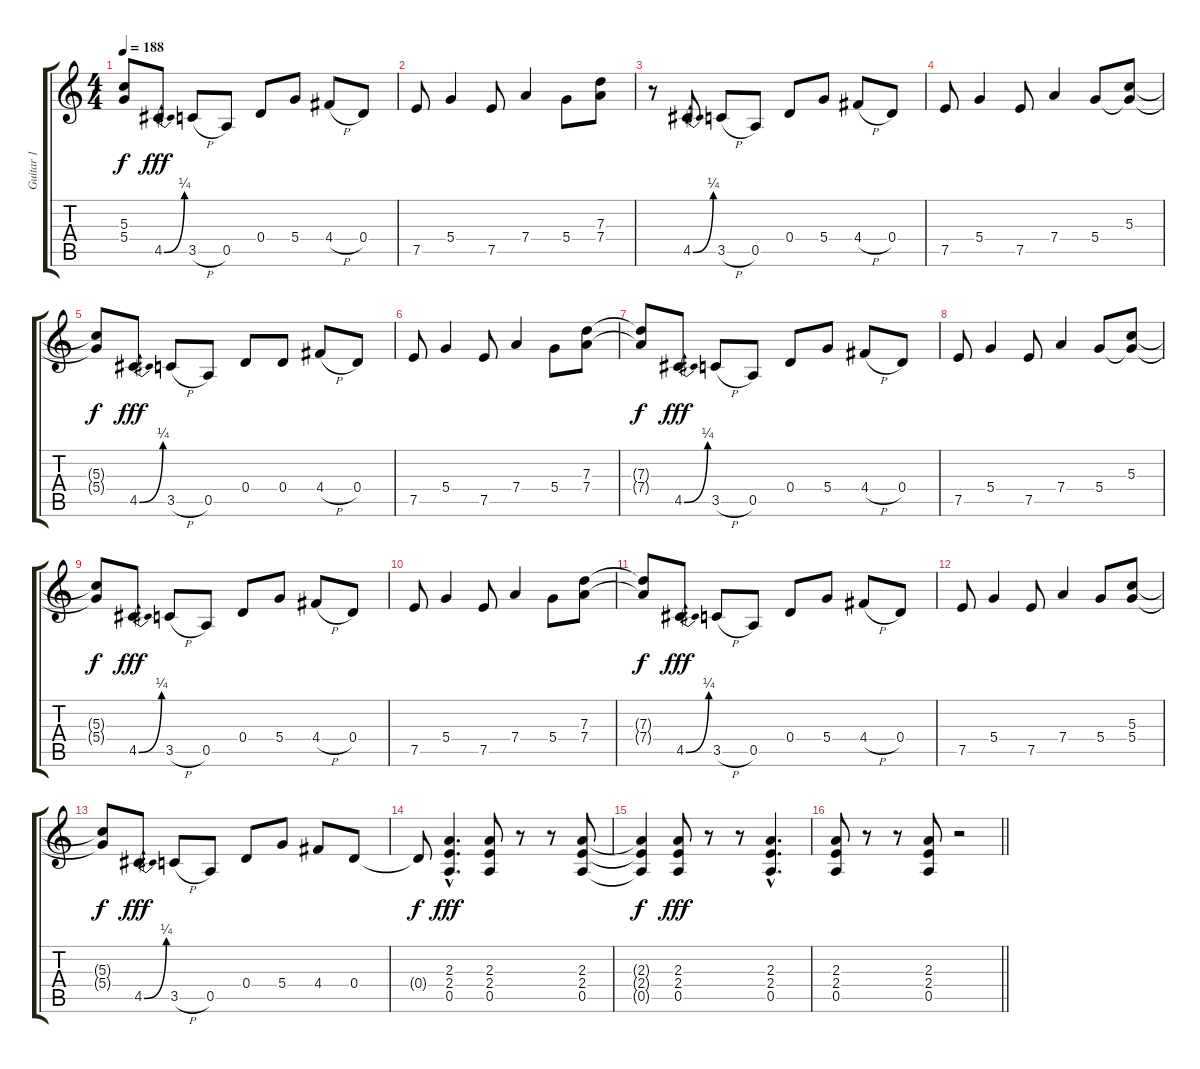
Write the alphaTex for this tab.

\track ("Guitar 1" "Guitar 1") {instrument distortionguitar}
\staff {score tabs}
\tuning (E4 B3 G3 D3 A2 E2) {hide}
\ts (4 4)
\tempo 188
\clef g2
\ks c
(5.3{t} 5.4{t}).8{dy f} 4.5{be (bend 0 0 60 1)}.8{dy fff} 3.5{h}.8 0.5.8 0.4.8 5.4.8 4.4{h}.8 0.4.8 |
7.5.8 5.4.4 7.5.8 7.4.4 5.4.8 (7.3 7.4).8 |
r.8 4.5{be (bend 0 0 60 1)}.8 3.5{h}.8 0.5.8 0.4.8 5.4.8 4.4{h}.8 0.4.8 |
7.5.8 5.4.4 7.5.8 7.4.4 5.4.8 (5.3 5.4{t}).8 |
(5.3{t} 5.4{t}).8{dy f} 4.5{be (bend 0 0 60 1)}.8{dy fff} 3.5{h}.8 0.5.8 0.4.8 0.4.8 4.4{h}.8 0.4.8 |
7.5.8 5.4.4 7.5.8 7.4.4 5.4.8 (7.3 7.4).8 |
(7.3{t} 7.4{t}).8{dy f} 4.5{be (bend 0 0 60 1)}.8{dy fff} 3.5{h}.8 0.5.8 0.4.8 5.4.8 4.4{h}.8 0.4.8 |
7.5.8 5.4.4 7.5.8 7.4.4 5.4.8 (5.3 5.4{t}).8 |
(5.3{t} 5.4{t}).8{dy f} 4.5{be (bend 0 0 60 1)}.8{dy fff} 3.5{h}.8 0.5.8 0.4.8 5.4.8 4.4{h}.8 0.4.8 |
7.5.8 5.4.4 7.5.8 7.4.4 5.4.8 (7.3 7.4).8 |
(7.3{t} 7.4{t}).8{dy f} 4.5{be (bend 0 0 60 1)}.8{dy fff} 3.5{h}.8 0.5.8 0.4.8 5.4.8 4.4{h}.8 0.4.8 |
7.5.8 5.4.4 7.5.8 7.4.4 5.4.8 (5.3 5.4).8 |
(5.3{t} 5.4{t}).8{dy f} 4.5{be (bend 0 0 60 1)}.8{dy fff} 3.5{h}.8 0.5.8 0.4.8 5.4.8 4.4.8 0.4.8 |
0.4{t}.8{dy f} (2.3{hac} 2.4{hac} 0.5{hac}).4{d dy fff} (2.3 2.4 0.5).8 r.8 r.8 (2.3 2.4 0.5).8 |
(2.3{t} 2.4{t} 0.5{t}).4{dy f} (2.3 2.4 0.5).8{dy fff} r.8 r.8 (2.3{hac} 2.4{hac} 0.5{hac}).4{d} |
\barLineRight lightlight
(2.3 2.4 0.5).8 r.8 r.8 (2.3 2.4 0.5).8 r.2
